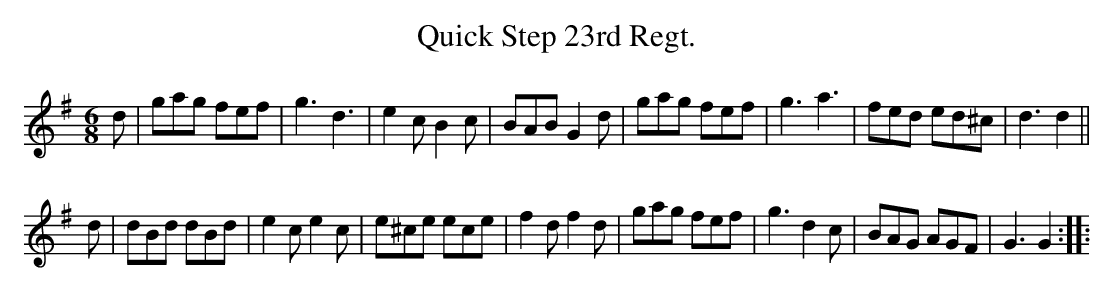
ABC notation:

X:1
T:Quick Step 23rd Regt.
M:6/8
K:G major
d|\
gag fef| g3 d3| e2c B2c| BAB G2d|\
gag fef| g3 a3| fed ed^c| d3 d2||
d|\
dBd dBd| e2c e2c| e^ce ece| f2d f2d|\
gag fef| g3 d2c| BAG AGF| G3 G2::
